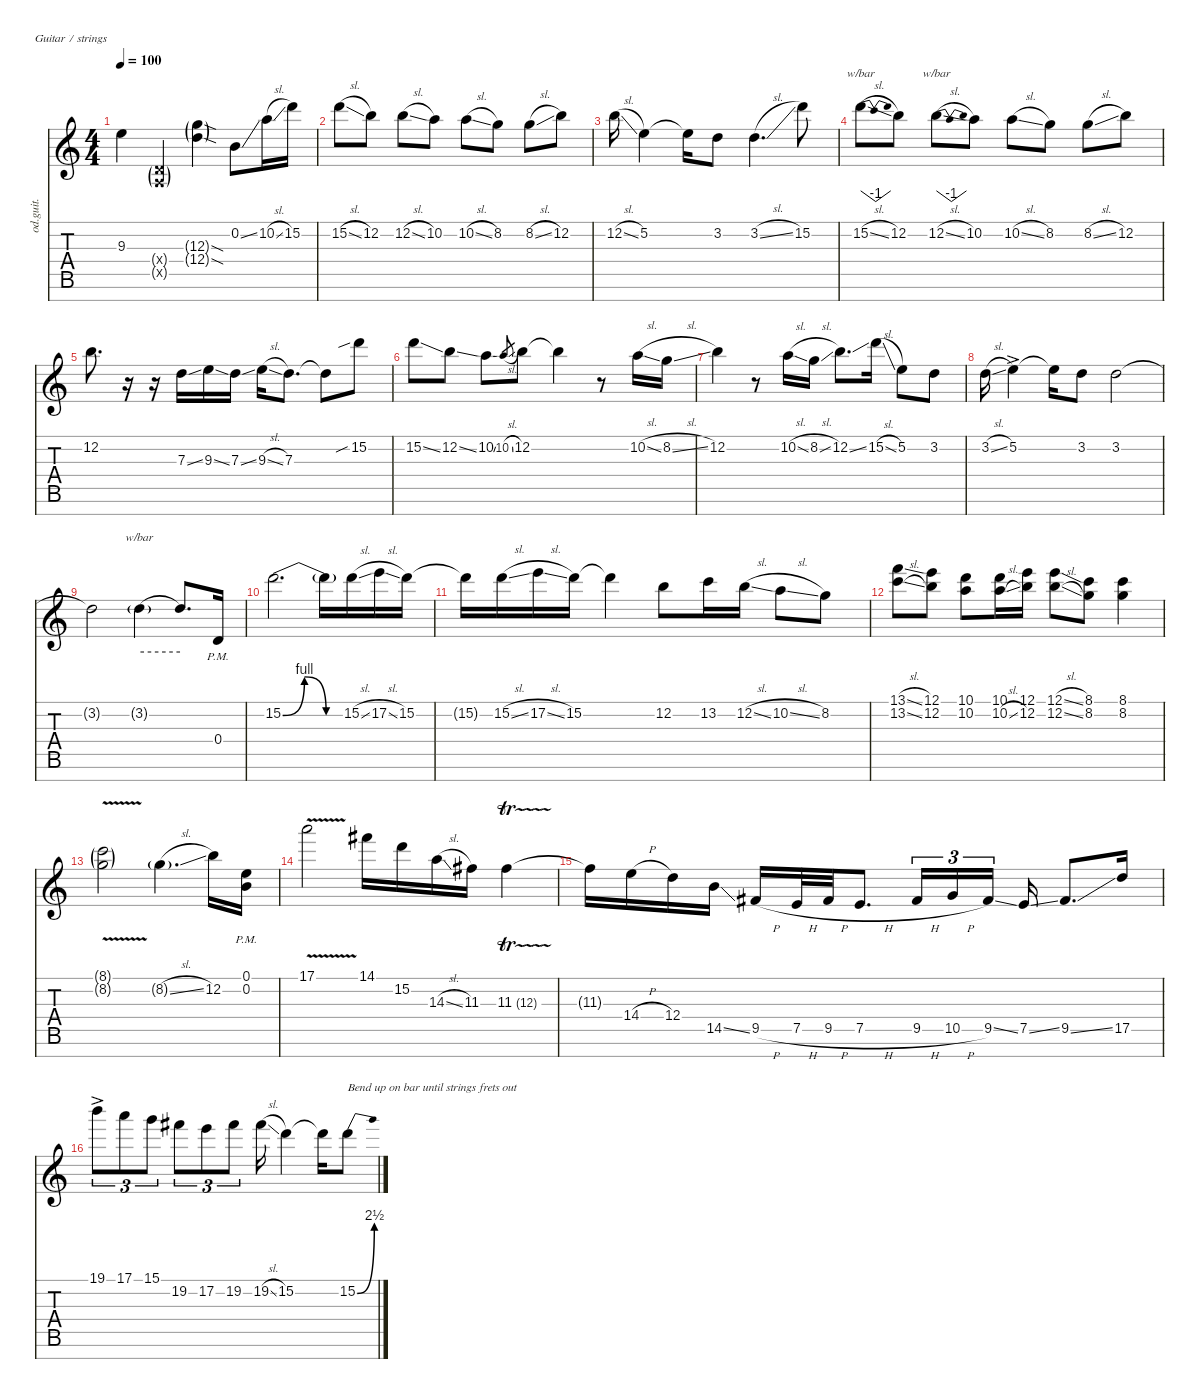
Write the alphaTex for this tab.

\defaultSystemsLayout 4
\hideDynamics
\bracketExtendMode nobrackets
\otherSystemsTrackNameOrientation horizontal
\track ("Vai" "od.guit.") {instrument overdrivenguitar}
\staff {score tabs}
\tuning (E4 B3 G3 D3 A2 E2 B1)
\ts (4 4)
\tempo 100
\clef g2
\ks c
9.3{t}.4{dy f beam Down} (0.4{g x} 0.5{g x}).4{dy mf beam Up} (12.3{sod g} 12.4{sod g}).4{beam Down} 0.2{ss}.8{dy f beam Down} 10.2{sl}.16{beam Down} 15.2.16{beam Down} |
15.2{sl}.8{beam Down} 12.2.8{beam Down} 12.2{sl}.8{beam Down} 10.2.8{beam Down} 10.2{sl}.8{beam Down} 8.2.8{beam Down} 8.2{sl}.8{beam Down} 12.2.8{beam Down} |
12.2{sl}.16{beam Down} 5.2.4{beam Down} 5.2{t}.16{beam Down} 3.2.8{beam Down} 3.2{sl}.4{d beam Down} 15.2.8{beam Down} |
15.2{sl}.8{tbe (dip default 0 0 30 -4 60 0) beam Down} 12.2.8{beam Down} 12.2{sl}.8{tbe (dip default 0 0 30 -4 60 0) beam Down} 10.2.8{beam Down} 10.2{sl}.8{beam Down} 8.2.8{beam Down} 8.2{sl}.8{beam Down} 12.2.8{beam Down} |
12.2.8{d beam Down} r.16{beam Down} r.16{beam Down} 7.3{ss}.16{beam Down} 9.3{ss}.16{beam Down} 7.3{ss}.16{beam Down} 9.3{sl}.16{beam Down} 7.3.8{d beam Down} 7.3{t}.8{beam Down} 15.2{sib}.8{beam Down} |
15.2{ss}.8{beam Down} 12.2{ss}.8{beam Down} 10.2{ss}.8{beam Down} 10.2{sl}.8{gr dy mf beam Up} 12.2.8{dy f beam Down} 12.2{t}.4{beam Down} r.8{beam Down} 10.2{sl}.16{beam Down} 8.2{sl}.16{beam Down} |
12.2.4{beam Down} r.8{beam Down} 10.2{sl}.16{beam Down} 8.2{sl}.16{beam Down} 12.2{ss}.8{d beam Down} 15.2{sl}.16{beam Down} 5.2.8{beam Down} 3.2.8{beam Down} |
3.2{sl}.16{beam Down} 5.2{ac}.4{dy ff beam Down} 5.2{t}.16{dy f beam Down} 3.2.8{beam Down} 3.2.2{beam Down} |
3.2{t}.2{beam Down} 3.2{g}.4{tbe (hold default 0 0 60 0) dy mf beam Down} 3.2{t}.8{d dy f beam Up} 0.4{pm}.16{beam Up} |
15.2{be (bendrelease 0 0 30 4 30 4 60 0)}.2{d beam Down} 15.2{be (hold 0 0 60 0) t}.16{beam Down} 15.2{sl}.16{beam Down} 17.2{sl}.16{beam Down} 15.2.16{beam Down} |
15.2{t}.16{beam Down} 15.2{sl}.16{beam Down} 17.2{sl}.16{beam Down} 15.2.16{beam Down} 15.2{t}.4{beam Down} 12.2.8{beam Down} 13.2.16{beam Down} 12.2{sl}.16{beam Down} 10.2{sl}.8{beam Down} 8.2.8{beam Down} |
(13.1{sl} 13.2{sl}).8{beam Down} (12.1 12.2).8{beam Down} (10.1 10.2).8{beam Down} (10.1 10.2{sl}).16{beam Down} (12.1 12.2).16{beam Down} (12.1{sl} 12.2{sl}).8{beam Down} (8.1 8.2).8{beam Down} (8.1 8.2).4{beam Down} |
(8.1{v g} 8.2{g}).2{dy mf beam Down} 8.2{sl g}.4{d beam Down} 12.2.16{dy f beam Down} (0.1 0.2{pm}).16{beam Down} |
17.1{v}.2{beam Down} 14.1{acc #}.16{beam Down} 15.2.16{beam Down} 14.3{sl}.16{beam Down} 11.3{acc #}.16{beam Down} 11.3{tr (12 16) acc #}.4{beam Down} |
11.3{t acc #}.16{beam Down} 14.4{h}.16{dy ff beam Down} 12.4.16{beam Down} 14.5{ss}.16{beam Down} 9.5{h acc #}.16{dy f beam Up} 7.5{h}.32{beam Up} 9.5{h acc #}.32{beam Up} 7.5{h}.8{d beam Up} 9.5{h acc #}.16{tu (3 2) beam Up} 10.5{h}.16{tu (3 2) beam Up} 9.5{ss acc #}.16{tu (3 2) beam Up} 7.5{ss}.16{beam Up} 9.5{ss acc #}.8{d beam Up} 17.5.16{beam Up} |
19.1{ac}.8{tu (3 2) dy ff beam Down} 17.1.8{tu (3 2) dy f beam Down} 15.1.8{tu (3 2) beam Down} 19.2{acc #}.8{tu (3 2) beam Down} 17.2.8{tu (3 2) beam Down} 19.2{acc #}.8{tu (3 2) beam Down} 19.2{sl acc #}.16{beam Down} 15.2.4{beam Down} 15.2{t}.16{beam Down} 15.2{be (bend 0 0 30 10)}.8{txt "Bend up on bar until strings frets out" beam Down}
